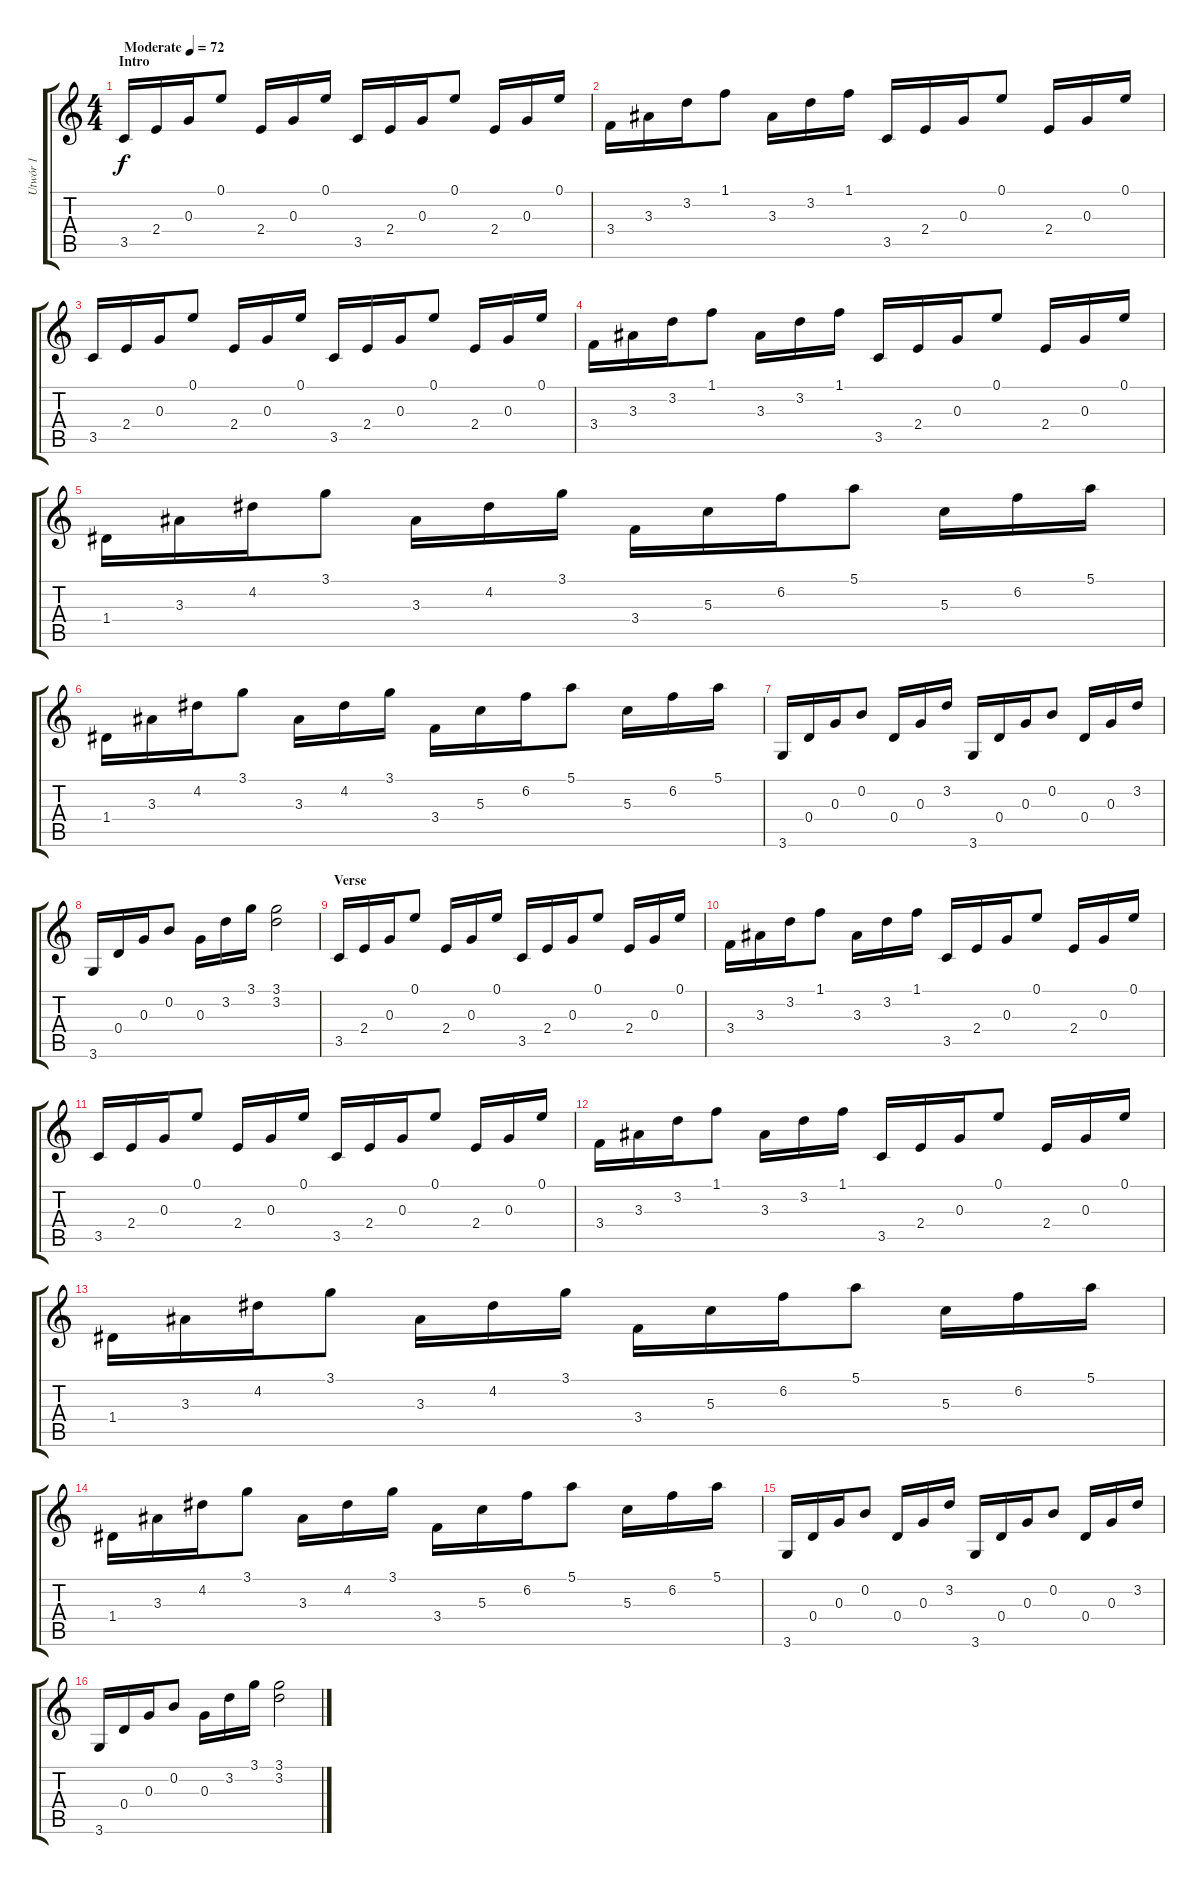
\track ("Utwór 1" "Utwór 1") {instrument acousticguitarsteel}
\staff {score tabs}
\tuning (E4 B3 G3 D3 A2 E2) {hide}
\ts (4 4)
\section ("" "Intro")
\tempo (72 "Moderate")
\clef g2
\ks c
3.5.16{dy f instrument acousticguitarsteel} 2.4.16 0.3.16 0.1.8 2.4.16 0.3.16 0.1.16 3.5.16 2.4.16 0.3.16 0.1.8 2.4.16 0.3.16 0.1.16 |
3.4.16 3.3.16 3.2.16 1.1.8 3.3.16 3.2.16 1.1.16 3.5.16 2.4.16 0.3.16 0.1.8 2.4.16 0.3.16 0.1.16 |
3.5.16 2.4.16 0.3.16 0.1.8 2.4.16 0.3.16 0.1.16 3.5.16 2.4.16 0.3.16 0.1.8 2.4.16 0.3.16 0.1.16 |
3.4.16 3.3.16 3.2.16 1.1.8 3.3.16 3.2.16 1.1.16 3.5.16 2.4.16 0.3.16 0.1.8 2.4.16 0.3.16 0.1.16 |
1.4.16 3.3.16 4.2.16 3.1.8 3.3.16 4.2.16 3.1.16 3.4.16 5.3.16 6.2.16 5.1.8 5.3.16 6.2.16 5.1.16 |
1.4.16 3.3.16 4.2.16 3.1.8 3.3.16 4.2.16 3.1.16 3.4.16 5.3.16 6.2.16 5.1.8 5.3.16 6.2.16 5.1.16 |
3.6.16 0.4.16 0.3.16 0.2.8 0.4.16 0.3.16 3.2.16 3.6.16 0.4.16 0.3.16 0.2.8 0.4.16 0.3.16 3.2.16 |
3.6.16 0.4.16 0.3.16 0.2.8 0.3.16 3.2.16 3.1.16 (3.1 3.2).2 |
\section ("" "Verse")
3.5.16 2.4.16 0.3.16 0.1.8 2.4.16 0.3.16 0.1.16 3.5.16 2.4.16 0.3.16 0.1.8 2.4.16 0.3.16 0.1.16 |
3.4.16 3.3.16 3.2.16 1.1.8 3.3.16 3.2.16 1.1.16 3.5.16 2.4.16 0.3.16 0.1.8 2.4.16 0.3.16 0.1.16 |
3.5.16 2.4.16 0.3.16 0.1.8 2.4.16 0.3.16 0.1.16 3.5.16 2.4.16 0.3.16 0.1.8 2.4.16 0.3.16 0.1.16 |
3.4.16 3.3.16 3.2.16 1.1.8 3.3.16 3.2.16 1.1.16 3.5.16 2.4.16 0.3.16 0.1.8 2.4.16 0.3.16 0.1.16 |
1.4.16 3.3.16 4.2.16 3.1.8 3.3.16 4.2.16 3.1.16 3.4.16 5.3.16 6.2.16 5.1.8 5.3.16 6.2.16 5.1.16 |
1.4.16 3.3.16 4.2.16 3.1.8 3.3.16 4.2.16 3.1.16 3.4.16 5.3.16 6.2.16 5.1.8 5.3.16 6.2.16 5.1.16 |
3.6.16 0.4.16 0.3.16 0.2.8 0.4.16 0.3.16 3.2.16 3.6.16 0.4.16 0.3.16 0.2.8 0.4.16 0.3.16 3.2.16 |
3.6.16 0.4.16 0.3.16 0.2.8 0.3.16 3.2.16 3.1.16 (3.1 3.2).2
